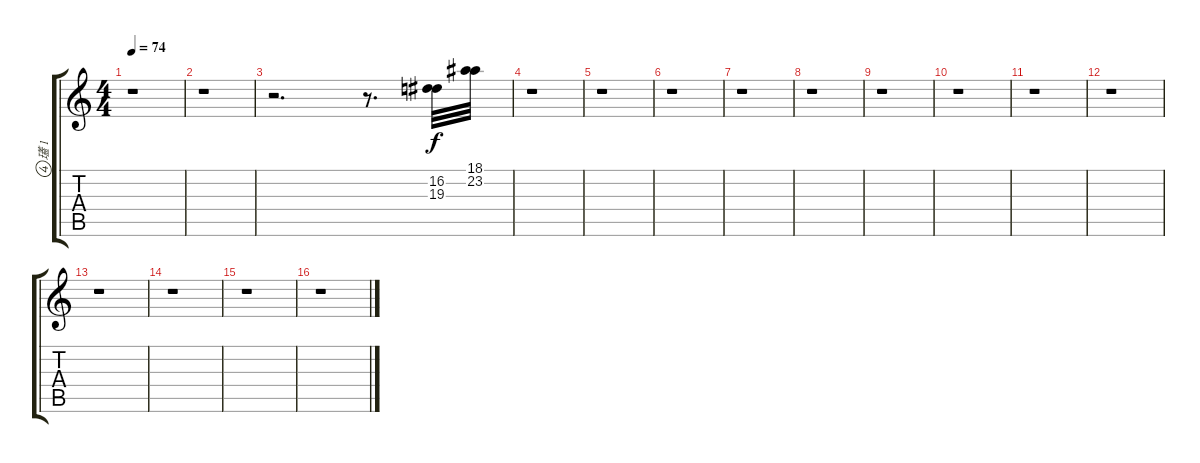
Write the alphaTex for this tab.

\track ("瓂 1" "瓂 1") {instrument musicbox}
\staff {score tabs}
\tuning (E4 B3 G3 D3 A2 E2) {hide}
\ts (4 4)
\tempo 74
\clef g2
\ks c
r.1{dy f} |
r.1 |
r.2{d} r.8{d} (16.2 19.3).32 (18.1 23.2).32 |
r.1 |
r.1 |
r.1 |
r.1 |
r.1 |
r.1 |
r.1 |
r.1 |
r.1 |
r.1 |
r.1 |
r.1 |
r.1
